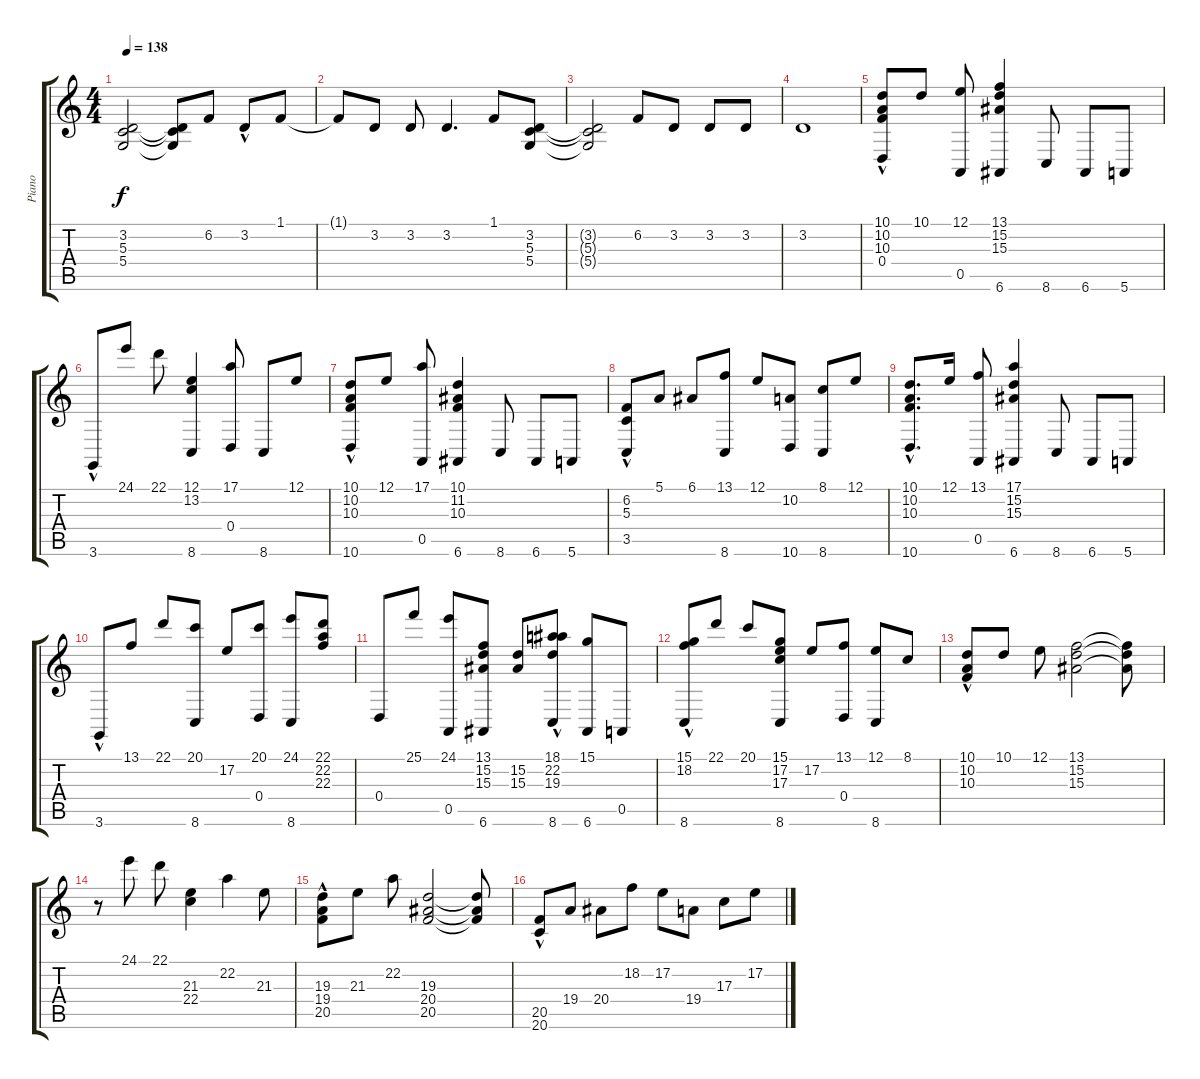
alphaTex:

\track ("Piano" "Piano") {instrument acousticgrandpiano}
\staff {score tabs}
\tuning (E4 B3 G3 D3 A2 E2) {hide}
\ts (4 4)
\tempo 138
\clef g2
\ks c
(3.2 5.3 5.4).2{dy f} (3.2{t} 5.3{t} 5.4{t}).8 6.2.8 3.2{hac}.8 1.1.8 |
1.1{t}.8 3.2.8 3.2.8 3.2.4{d} 1.1.8 (3.2 5.3 5.4).8 |
(3.2{t} 5.3{t} 5.4{t}).2 6.2.8 3.2.8 3.2.8 3.2.8 |
3.2.1 |
(10.1 10.2{hac} 10.3{hac} 0.4).8 10.1.8 (12.1 0.5).8 (13.1 15.2 15.3 6.6).4 8.6.8 6.6.8 5.6.8 |
3.6{hac}.8 24.1.8 22.1.8 (12.1 13.2 8.6).4 (17.1 0.4).8 8.6.8 12.1.8 |
(10.1 10.2{hac} 10.3{hac} 10.6).8 12.1.8 (17.1 0.5).8 (10.1 11.2 10.3 6.6).4 8.6.8 6.6.8 5.6.8 |
(6.2{hac} 5.3{hac} 3.5{hac}).8 5.1.8 6.1.8 (13.1 8.6).8 12.1.8 (10.2 10.6).8 (8.1 8.6).8 12.1.8 |
(10.1{hac} 10.2{hac} 10.3{hac} 10.6).8{d} 12.1.16 (13.1 0.5).8 (17.1 15.2 15.3 6.6).4 8.6.8 6.6.8 5.6.8 |
3.6{hac}.8 13.1.8 22.1.8 (20.1 8.6).8 17.2.8 (20.1 0.4).8 (24.1 8.6).8 (22.1 22.2 22.3).8 |
0.4.8 25.1.8 (24.1 0.5).8 (13.1 15.2 15.3 6.6).8 (15.2 15.3).8 (18.1{hac} 22.2 19.3{hac} 8.6).8 (15.1 6.6).8 0.5.8 |
(15.1{hac} 18.2{hac} 8.6{hac}).8 22.1.8 20.1.8 (15.1 17.2 17.3 8.6).8 17.2.8 (13.1 0.4).8 (12.1 8.6).8 8.1.8 |
(10.1 10.2{hac} 10.3{hac}).8 10.1.8 12.1.8 (13.1 15.2 15.3).2 (13.1{t} 15.2{t} 15.3{t}).8 |
r.8 24.1.8 22.1.8 (21.3 22.4).4 22.2.4 21.3.8 |
(19.3 19.4{hac} 20.5{hac}).8 21.3.8 22.2.8 (19.3 20.4 20.5).2 (19.3{t} 20.4{t} 20.5{t}).8 |
(20.5{hac} 20.6{hac}).8 19.4.8 20.4.8 18.2.8 17.2.8 19.4.8 17.3.8 17.2.8
